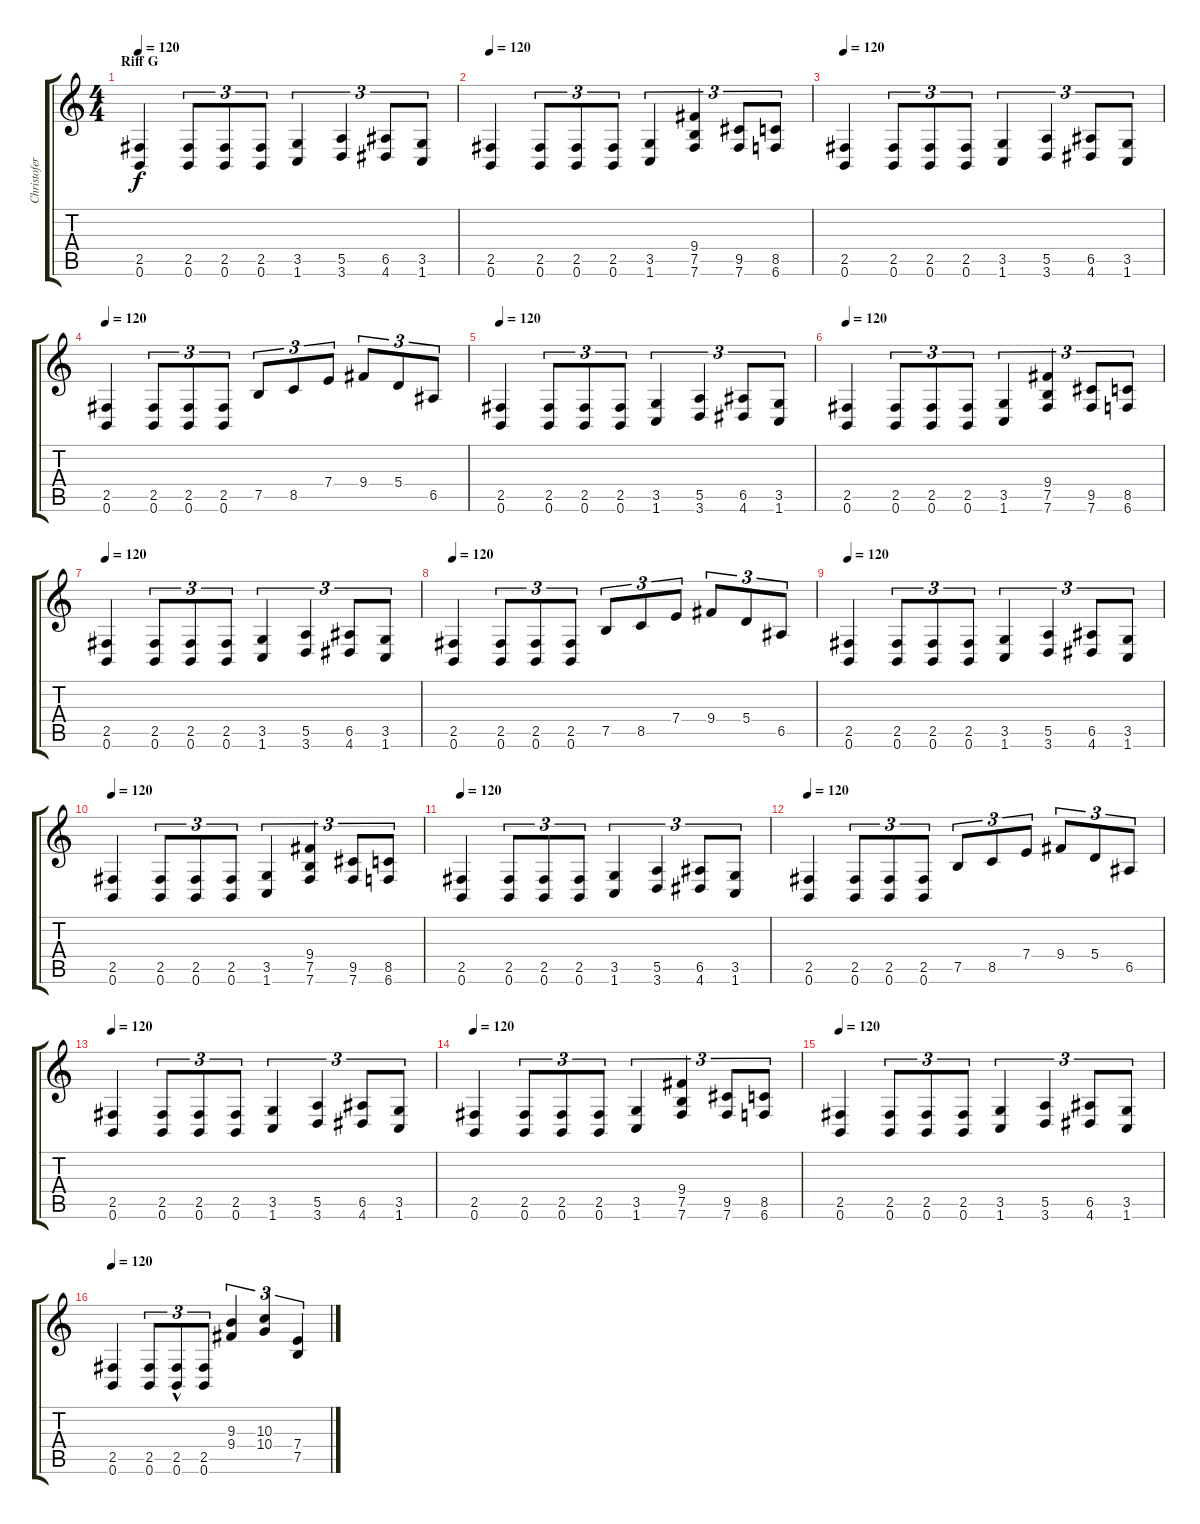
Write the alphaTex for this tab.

\track ("Christofer Malmström" "Christofer") {instrument distortionguitar}
\staff {score tabs}
\tuning (B3 Gb3 D3 A2 E2 B1) {hide}
\ts (4 4)
\section ("" "Riff G")
\tempo 120
\clef g2
\ks c
(2.5 0.6).4{dy f} (2.5 0.6).8{tu (3 2)} (2.5 0.6).8{tu (3 2)} (2.5 0.6).8{tu (3 2)} (3.5 1.6).4{tu (3 2)} (5.5 3.6).4{tu (3 2)} (6.5 4.6).8{tu (3 2)} (3.5 1.6).8{tu (3 2)} |
\tempo 120
(2.5 0.6).4 (2.5 0.6).8{tu (3 2)} (2.5 0.6).8{tu (3 2)} (2.5 0.6).8{tu (3 2)} (3.5 1.6).4{tu (3 2)} (9.4 7.5 7.6).4{tu (3 2)} (9.5 7.6).8{tu (3 2)} (8.5 6.6).8{tu (3 2)} |
\tempo 120
(2.5 0.6).4 (2.5 0.6).8{tu (3 2)} (2.5 0.6).8{tu (3 2)} (2.5 0.6).8{tu (3 2)} (3.5 1.6).4{tu (3 2)} (5.5 3.6).4{tu (3 2)} (6.5 4.6).8{tu (3 2)} (3.5 1.6).8{tu (3 2)} |
\tempo 120
(2.5 0.6).4 (2.5 0.6).8{tu (3 2)} (2.5 0.6).8{tu (3 2)} (2.5 0.6).8{tu (3 2)} 7.5.8{tu (3 2)} 8.5.8{tu (3 2)} 7.4.8{tu (3 2)} 9.4.8{tu (3 2)} 5.4.8{tu (3 2)} 6.5.8{tu (3 2)} |
\tempo 120
(2.5 0.6).4 (2.5 0.6).8{tu (3 2)} (2.5 0.6).8{tu (3 2)} (2.5 0.6).8{tu (3 2)} (3.5 1.6).4{tu (3 2)} (5.5 3.6).4{tu (3 2)} (6.5 4.6).8{tu (3 2)} (3.5 1.6).8{tu (3 2)} |
\tempo 120
(2.5 0.6).4 (2.5 0.6).8{tu (3 2)} (2.5 0.6).8{tu (3 2)} (2.5 0.6).8{tu (3 2)} (3.5 1.6).4{tu (3 2)} (9.4 7.5 7.6).4{tu (3 2)} (9.5 7.6).8{tu (3 2)} (8.5 6.6).8{tu (3 2)} |
\tempo 120
(2.5 0.6).4 (2.5 0.6).8{tu (3 2)} (2.5 0.6).8{tu (3 2)} (2.5 0.6).8{tu (3 2)} (3.5 1.6).4{tu (3 2)} (5.5 3.6).4{tu (3 2)} (6.5 4.6).8{tu (3 2)} (3.5 1.6).8{tu (3 2)} |
\tempo 120
(2.5 0.6).4 (2.5 0.6).8{tu (3 2)} (2.5 0.6).8{tu (3 2)} (2.5 0.6).8{tu (3 2)} 7.5.8{tu (3 2)} 8.5.8{tu (3 2)} 7.4.8{tu (3 2)} 9.4.8{tu (3 2)} 5.4.8{tu (3 2)} 6.5.8{tu (3 2)} |
\tempo 120
(2.5 0.6).4 (2.5 0.6).8{tu (3 2)} (2.5 0.6).8{tu (3 2)} (2.5 0.6).8{tu (3 2)} (3.5 1.6).4{tu (3 2)} (5.5 3.6).4{tu (3 2)} (6.5 4.6).8{tu (3 2)} (3.5 1.6).8{tu (3 2)} |
\tempo 120
(2.5 0.6).4 (2.5 0.6).8{tu (3 2)} (2.5 0.6).8{tu (3 2)} (2.5 0.6).8{tu (3 2)} (3.5 1.6).4{tu (3 2)} (9.4 7.5 7.6).4{tu (3 2)} (9.5 7.6).8{tu (3 2)} (8.5 6.6).8{tu (3 2)} |
\tempo 120
(2.5 0.6).4 (2.5 0.6).8{tu (3 2)} (2.5 0.6).8{tu (3 2)} (2.5 0.6).8{tu (3 2)} (3.5 1.6).4{tu (3 2)} (5.5 3.6).4{tu (3 2)} (6.5 4.6).8{tu (3 2)} (3.5 1.6).8{tu (3 2)} |
\tempo 120
(2.5 0.6).4 (2.5 0.6).8{tu (3 2)} (2.5 0.6).8{tu (3 2)} (2.5 0.6).8{tu (3 2)} 7.5.8{tu (3 2)} 8.5.8{tu (3 2)} 7.4.8{tu (3 2)} 9.4.8{tu (3 2)} 5.4.8{tu (3 2)} 6.5.8{tu (3 2)} |
\tempo 120
(2.5 0.6).4 (2.5 0.6).8{tu (3 2)} (2.5 0.6).8{tu (3 2)} (2.5 0.6).8{tu (3 2)} (3.5 1.6).4{tu (3 2)} (5.5 3.6).4{tu (3 2)} (6.5 4.6).8{tu (3 2)} (3.5 1.6).8{tu (3 2)} |
\tempo 120
(2.5 0.6).4 (2.5 0.6).8{tu (3 2)} (2.5 0.6).8{tu (3 2)} (2.5 0.6).8{tu (3 2)} (3.5 1.6).4{tu (3 2)} (9.4 7.5 7.6).4{tu (3 2)} (9.5 7.6).8{tu (3 2)} (8.5 6.6).8{tu (3 2)} |
\tempo 120
(2.5 0.6).4 (2.5 0.6).8{tu (3 2)} (2.5 0.6).8{tu (3 2)} (2.5 0.6).8{tu (3 2)} (3.5 1.6).4{tu (3 2)} (5.5 3.6).4{tu (3 2)} (6.5 4.6).8{tu (3 2)} (3.5 1.6).8{tu (3 2)} |
\tempo 120
(2.5 0.6).4 (2.5 0.6).8{tu (3 2)} (2.5{hac} 0.6{hac}).8{tu (3 2)} (2.5 0.6).8{tu (3 2)} (9.3 9.4).4{tu (3 2)} (10.3 10.4).4{tu (3 2)} (7.4 7.5).4{tu (3 2)}
